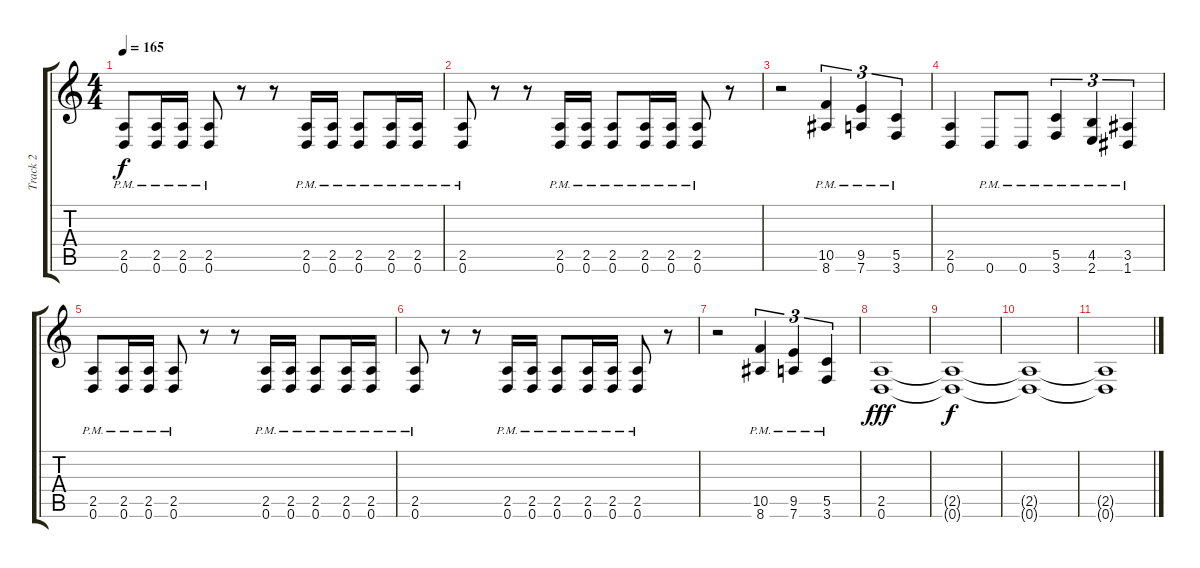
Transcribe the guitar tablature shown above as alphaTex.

\track ("Track 2" "Track 2") {instrument distortionguitar}
\staff {score tabs}
\tuning (D4 A3 F3 C3 G2 D2) {hide}
\ts (4 4)
\tempo 165
\clef g2
\ks c
(2.5{pm} 0.6{pm}).8{dy f} (2.5{pm} 0.6{pm}).16 (2.5{pm} 0.6{pm}).16 (2.5{pm} 0.6{pm}).8 r.8 r.8 (2.5{pm} 0.6{pm}).16 (2.5{pm} 0.6{pm}).16 (2.5{pm} 0.6{pm}).8 (2.5{pm} 0.6{pm}).16 (2.5{pm} 0.6{pm}).16 |
(2.5{pm} 0.6{pm}).8 r.8 r.8 (2.5{pm} 0.6{pm}).16 (2.5{pm} 0.6{pm}).16 (2.5{pm} 0.6{pm}).8 (2.5{pm} 0.6{pm}).16 (2.5{pm} 0.6{pm}).16 (2.5{pm} 0.6{pm}).8 r.8 |
r.2 (10.5{pm} 8.6{pm}).4{tu (3 2)} (9.5{pm} 7.6{pm}).4{tu (3 2)} (5.5{pm} 3.6{pm}).4{tu (3 2)} |
(2.5 0.6).4 0.6{pm}.8 0.6{pm}.8 (5.5{pm} 3.6{pm}).4{tu (3 2)} (4.5{pm} 2.6{pm}).4{tu (3 2)} (3.5{pm} 1.6{pm}).4{tu (3 2)} |
(2.5{pm} 0.6{pm}).8 (2.5{pm} 0.6{pm}).16 (2.5{pm} 0.6{pm}).16 (2.5{pm} 0.6{pm}).8 r.8 r.8 (2.5{pm} 0.6{pm}).16 (2.5{pm} 0.6{pm}).16 (2.5{pm} 0.6{pm}).8 (2.5{pm} 0.6{pm}).16 (2.5{pm} 0.6{pm}).16 |
(2.5{pm} 0.6{pm}).8 r.8 r.8 (2.5{pm} 0.6{pm}).16 (2.5{pm} 0.6{pm}).16 (2.5{pm} 0.6{pm}).8 (2.5{pm} 0.6{pm}).16 (2.5{pm} 0.6{pm}).16 (2.5{pm} 0.6{pm}).8 r.8 |
r.2 (10.5{pm} 8.6{pm}).4{tu (3 2)} (9.5{pm} 7.6{pm}).4{tu (3 2)} (5.5{pm} 3.6{pm}).4{tu (3 2)} |
(2.5 0.6).1{dy fff} |
(2.5{t} 0.6{t}).1{dy f volume 0} |
(2.5{t} 0.6{t}).1 |
(2.5{t} 0.6{t}).1
